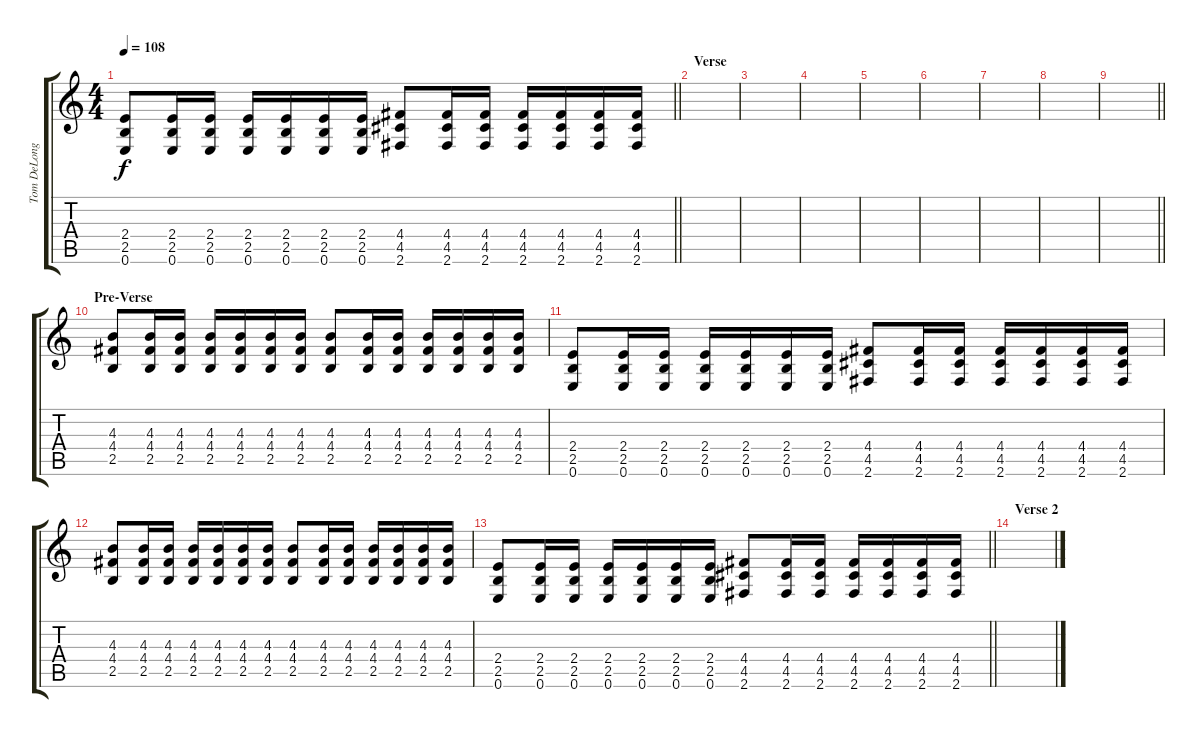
\track ("Tom DeLonge (Standard 2)" "Tom DeLong") {instrument distortionguitar}
\staff {score tabs}
\tuning (E4 B3 G3 D3 A2 E2) {hide}
\ts (4 4)
\tempo 108
\clef g2
\barLineRight lightlight
\ks c
(2.4 2.5 0.6).8{dy f} (2.4 2.5 0.6).16 (2.4 2.5 0.6).16 (2.4 2.5 0.6).16 (2.4 2.5 0.6).16 (2.4 2.5 0.6).16 (2.4 2.5 0.6).16 (4.4 4.5 2.6).8 (4.4 4.5 2.6).16 (4.4 4.5 2.6).16 (4.4 4.5 2.6).16 (4.4 4.5 2.6).16 (4.4 4.5 2.6).16 (4.4 4.5 2.6).16 |
\section ("" "Verse")
|
|
|
|
|
|
|
\barLineRight lightlight
|
\section ("" "Pre-Verse")
(4.3 4.4 2.5).8 (4.3 4.4 2.5).16 (4.3 4.4 2.5).16 (4.3 4.4 2.5).16 (4.3 4.4 2.5).16 (4.3 4.4 2.5).16 (4.3 4.4 2.5).16 (4.3 4.4 2.5).8 (4.3 4.4 2.5).16 (4.3 4.4 2.5).16 (4.3 4.4 2.5).16 (4.3 4.4 2.5).16 (4.3 4.4 2.5).16 (4.3 4.4 2.5).16 |
(2.4 2.5 0.6).8 (2.4 2.5 0.6).16 (2.4 2.5 0.6).16 (2.4 2.5 0.6).16 (2.4 2.5 0.6).16 (2.4 2.5 0.6).16 (2.4 2.5 0.6).16 (4.4 4.5 2.6).8 (4.4 4.5 2.6).16 (4.4 4.5 2.6).16 (4.4 4.5 2.6).16 (4.4 4.5 2.6).16 (4.4 4.5 2.6).16 (4.4 4.5 2.6).16 |
(4.3 4.4 2.5).8 (4.3 4.4 2.5).16 (4.3 4.4 2.5).16 (4.3 4.4 2.5).16 (4.3 4.4 2.5).16 (4.3 4.4 2.5).16 (4.3 4.4 2.5).16 (4.3 4.4 2.5).8 (4.3 4.4 2.5).16 (4.3 4.4 2.5).16 (4.3 4.4 2.5).16 (4.3 4.4 2.5).16 (4.3 4.4 2.5).16 (4.3 4.4 2.5).16 |
\barLineRight lightlight
(2.4 2.5 0.6).8 (2.4 2.5 0.6).16 (2.4 2.5 0.6).16 (2.4 2.5 0.6).16 (2.4 2.5 0.6).16 (2.4 2.5 0.6).16 (2.4 2.5 0.6).16 (4.4 4.5 2.6).8 (4.4 4.5 2.6).16 (4.4 4.5 2.6).16 (4.4 4.5 2.6).16 (4.4 4.5 2.6).16 (4.4 4.5 2.6).16 (4.4 4.5 2.6).16 |
\section ("" "Verse 2")
